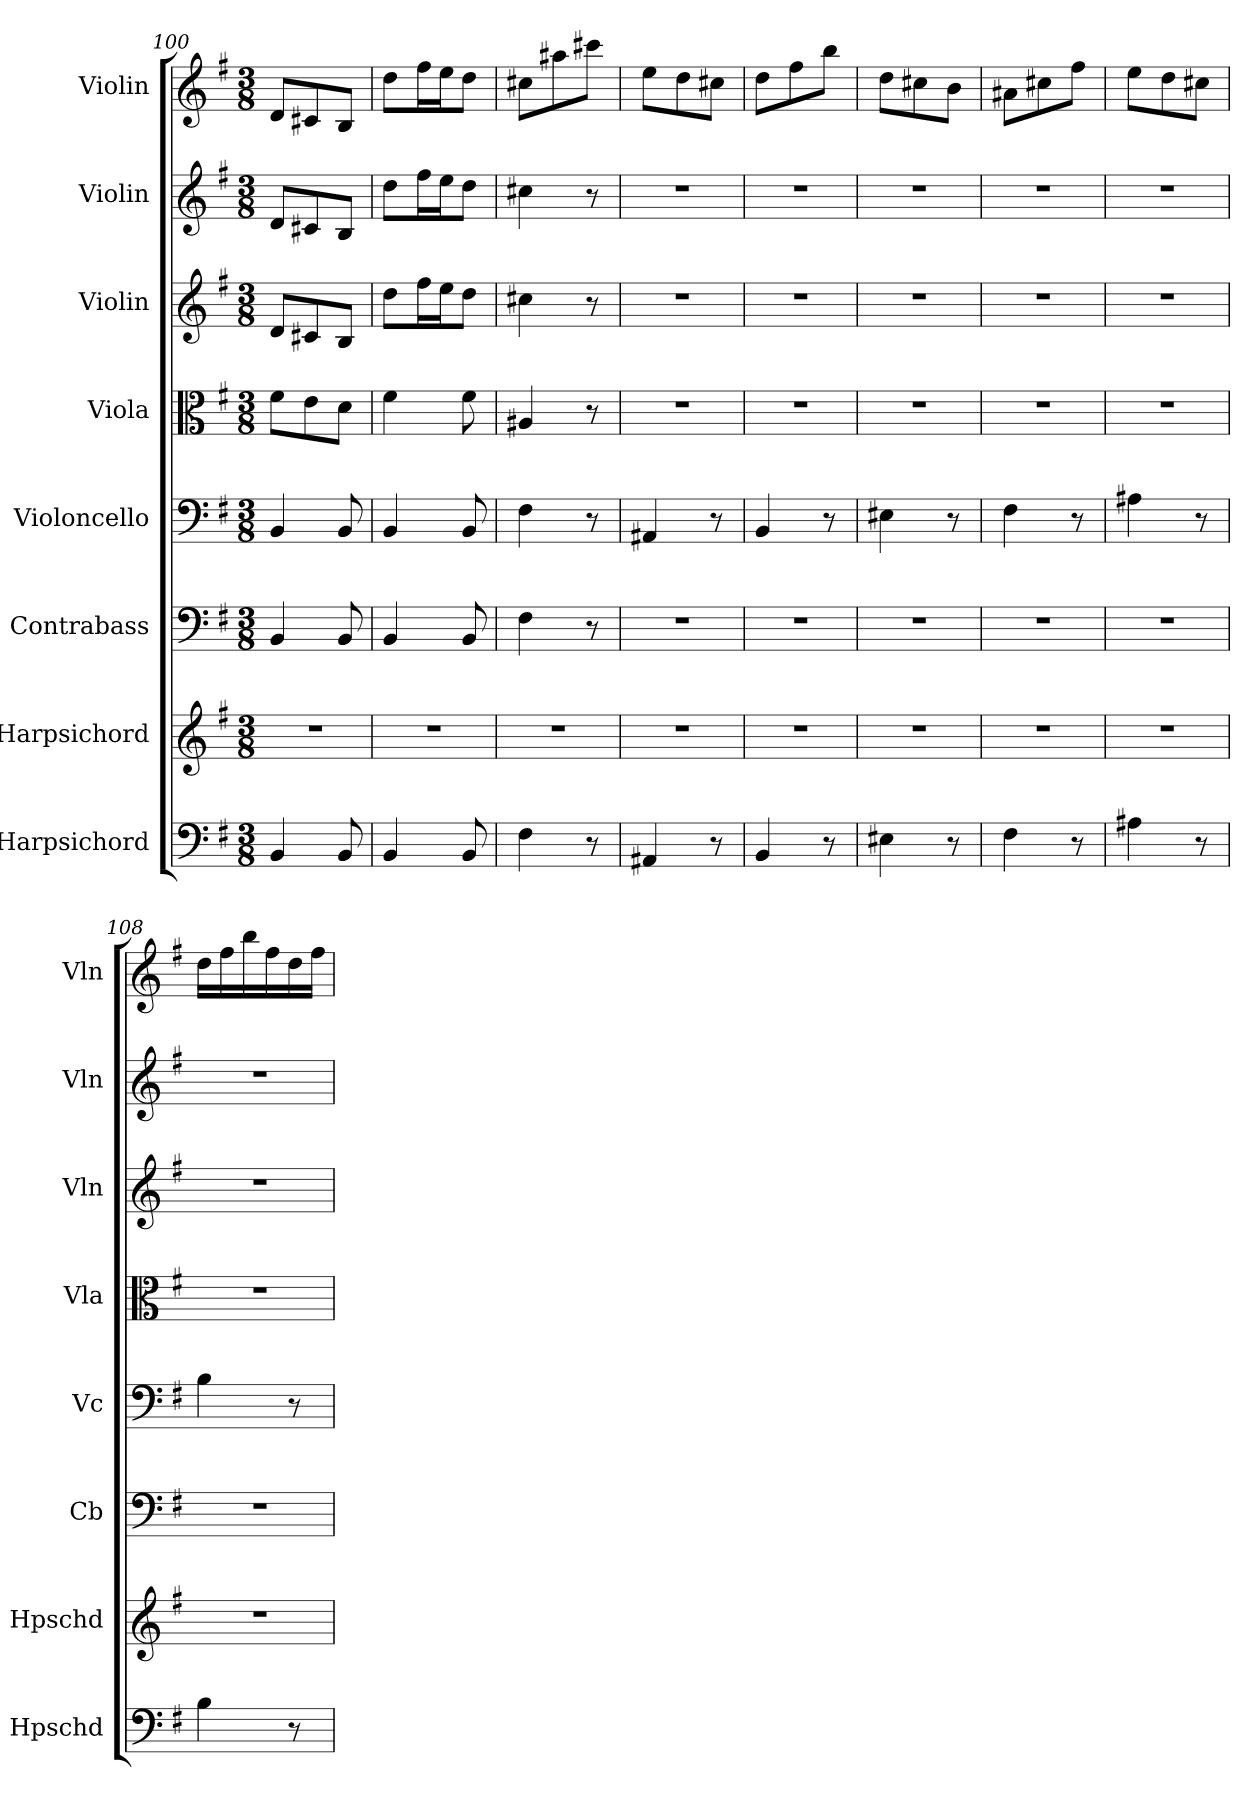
**kern	**kern	**kern	**kern	**kern	**kern	**kern	**kern
*part8	*part7	*part6	*part5	*part4	*part3	*part2	*part1
*staff8	*staff7	*staff6	*staff5	*staff4	*staff3	*staff2	*staff1
*I"Harpsichord	*I"Harpsichord	*I"Contrabass	*I"Violoncello	*I"Viola	*I"Violin	*I"Violin	*I"Violin
*I'Hpschd	*I'Hpschd	*I'Cb	*I'Vc	*I'Vla	*I'Vln	*I'Vln	*I'Vln
*clefF4	*clefG2	*clefF4	*clefF4	*clefC3	*clefG2	*clefG2	*clefG2
*k[f#]	*k[f#]	*k[f#]	*k[f#]	*k[f#]	*k[f#]	*k[f#]	*k[f#]
*M3/8	*M3/8	*M3/8	*M3/8	*M3/8	*M3/8	*M3/8	*M3/8
=100	=100	=100	=100	=100	=100	=100	=100
4BB/	4.r	4BB/	4BB/	8f#\L	8d/L	8d/L	8d/L
.	.	.	.	8e\	8c#X/	8c#X/	8c#X/
8BB/	.	8BB/	8BB/	8d\J	8B/J	8B/J	8B/J
=101	=101	=101	=101	=101	=101	=101	=101
4BB/	4.r	4BB/	4BB/	4f#\	8dd\L	8dd\L	8dd\L
.	.	.	.	.	16ff#\L	16ff#\L	16ff#\L
.	.	.	.	.	16ee\J	16ee\J	16ee\J
8BB/	.	8BB/	8BB/	8f#\	8dd\J	8dd\J	8dd\J
=102	=102	=102	=102	=102	=102	=102	=102
4F#\	4.r	4F#\	4F#\	4A#X/	4cc#X\	4cc#X\	8cc#X\L
.	.	.	.	.	.	.	8aa#X\
8r	.	8r	8r	8r	8r	8r	8ccc#X\J
=103	=103	=103	=103	=103	=103	=103	=103
4AA#X/	4.r	4.r	4AA#X/	4.r	4.r	4.r	8ee\L
.	.	.	.	.	.	.	8dd\
8r	.	.	8r	.	.	.	8cc#X\J
=104	=104	=104	=104	=104	=104	=104	=104
4BB/	4.r	4.r	4BB/	4.r	4.r	4.r	8dd\L
.	.	.	.	.	.	.	8ff#\
8r	.	.	8r	.	.	.	8bb\J
=105	=105	=105	=105	=105	=105	=105	=105
4E#X\	4.r	4.r	4E#X\	4.r	4.r	4.r	8dd\L
.	.	.	.	.	.	.	8cc#X\
8r	.	.	8r	.	.	.	8b\J
=106	=106	=106	=106	=106	=106	=106	=106
4F#\	4.r	4.r	4F#\	4.r	4.r	4.r	8a#X\L
.	.	.	.	.	.	.	8cc#X\
8r	.	.	8r	.	.	.	8ff#\J
=107	=107	=107	=107	=107	=107	=107	=107
4A#X\	4.r	4.r	4A#X\	4.r	4.r	4.r	8ee\L
.	.	.	.	.	.	.	8dd\
8r	.	.	8r	.	.	.	8cc#X\J
=108	=108	=108	=108	=108	=108	=108	=108
4B\	4.r	4.r	4B\	4.r	4.r	4.r	16dd\LL
.	.	.	.	.	.	.	16ff#\
.	.	.	.	.	.	.	16bb\
.	.	.	.	.	.	.	16ff#\
8r	.	.	8r	.	.	.	16dd\
.	.	.	.	.	.	.	16ff#\JJ
=	=	=	=	=	=	=	=
*-	*-	*-	*-	*-	*-	*-	*-
